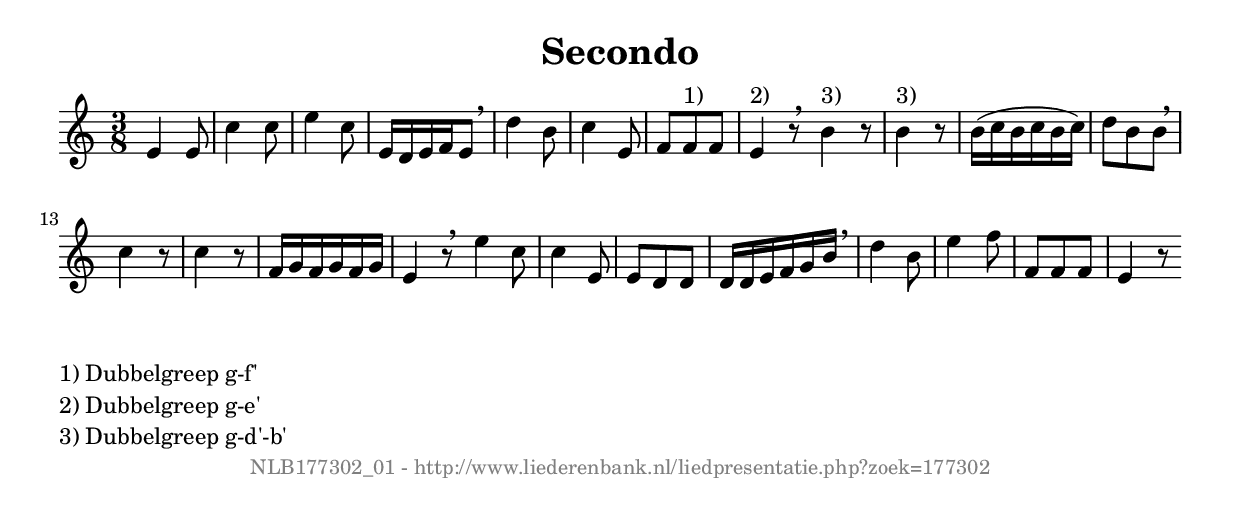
%
% produced by wce2krn 1.64 (7 June 2014)
%
\version"2.16"
#(append! paper-alist '(("long" . (cons (* 210 mm) (* 2000 mm)))))
#(set-default-paper-size "long")
sb = {\breathe}
mBreak = {\breathe }
bBreak = {\breathe }
x = {\once\override NoteHead #'style = #'cross }
gl=\glissando
itime={\override Staff.TimeSignature #'stencil = ##f }
ficta = {\once\set suggestAccidentals = ##t}
fine = {\once\override Score.RehearsalMark #'self-alignment-X = #1 \mark \markup {\italic{Fine}}}
dc = {\once\override Score.RehearsalMark #'self-alignment-X = #1 \mark \markup {\italic{D.C.}}}
dcf = {\once\override Score.RehearsalMark #'self-alignment-X = #1 \mark \markup {\italic{D.C. al Fine}}}
dcc = {\once\override Score.RehearsalMark #'self-alignment-X = #1 \mark \markup {\italic{D.C. al Coda}}}
ds = {\once\override Score.RehearsalMark #'self-alignment-X = #1 \mark \markup {\italic{D.S.}}}
dsf = {\once\override Score.RehearsalMark #'self-alignment-X = #1 \mark \markup {\italic{D.S. al Fine}}}
dsc = {\once\override Score.RehearsalMark #'self-alignment-X = #1 \mark \markup {\italic{D.S. al Coda}}}
pv = {\set Score.repeatCommands = #'((volta "1"))}
sv = {\set Score.repeatCommands = #'((volta "2"))}
tv = {\set Score.repeatCommands = #'((volta "3"))}
qv = {\set Score.repeatCommands = #'((volta "4"))}
xv = {\set Score.repeatCommands = #'((volta #f))}
\header{ tagline = ""
title = "Secondo"
}
\score {{
\key c \major
\relative g'
{
\set melismaBusyProperties = #'()
\time 3/8
\tempo 4=120
\override Score.MetronomeMark #'transparent = ##t
\override Score.RehearsalMark #'break-visibility = #(vector #t #t #f)
e4 e8 c'4 c8 e4 c8 e,16 d e f e8 \sb d'4 b8 c4 e,8 f f^"1)" f e4^"2)" r8 \bar ":|:" \bBreak
b'4^"3)" r8 b4^"3)" r8 b16( c b c b c) d8 b b \sb c4 r8 c4 r8 f,16 g f g f g e4 r8 \bar ":|:" \bBreak
e'4 c8 c4 e,8 e d d d16 d e f g b \sb d4 b8 e4 f8 f, f f e4 r8 \bar ":|"
 }}
 \midi { }
 \layout {
            indent = 0.0\cm
}
}
\markup { \wordwrap-string #" 
1) Dubbelgreep g-f'

2) Dubbelgreep g-e'

3) Dubbelgreep g-d'-b'
"}
\markup { \vspace #0 } \markup { \with-color #grey \fill-line { \center-column { \smaller "NLB177302_01 - http://www.liederenbank.nl/liedpresentatie.php?zoek=177302" } } }
